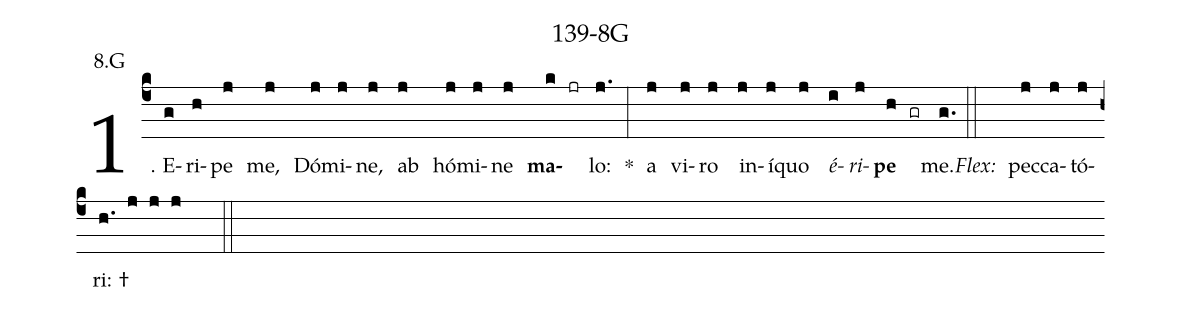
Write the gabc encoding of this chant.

name: 139-8G;
annotation: 8.G;
%%
(c4)1. E(g)ri(h)pe(j) me,(j) Dó(j)mi(j)ne,(j) ab(j) hó(j)mi(j)ne(j) <b>ma</b>(k jr)lo:(j.) *(:) a(j) vi(j)ro(j) in(j)í(j)quo(j) <i>é</i>(i)<i>ri</i>(j)<b>pe</b>(h gr) me.(g.) (::)
<i>Flex:</i>()  pec(j)ca(j)tó(j)ri: †(h. j j j  ::)
